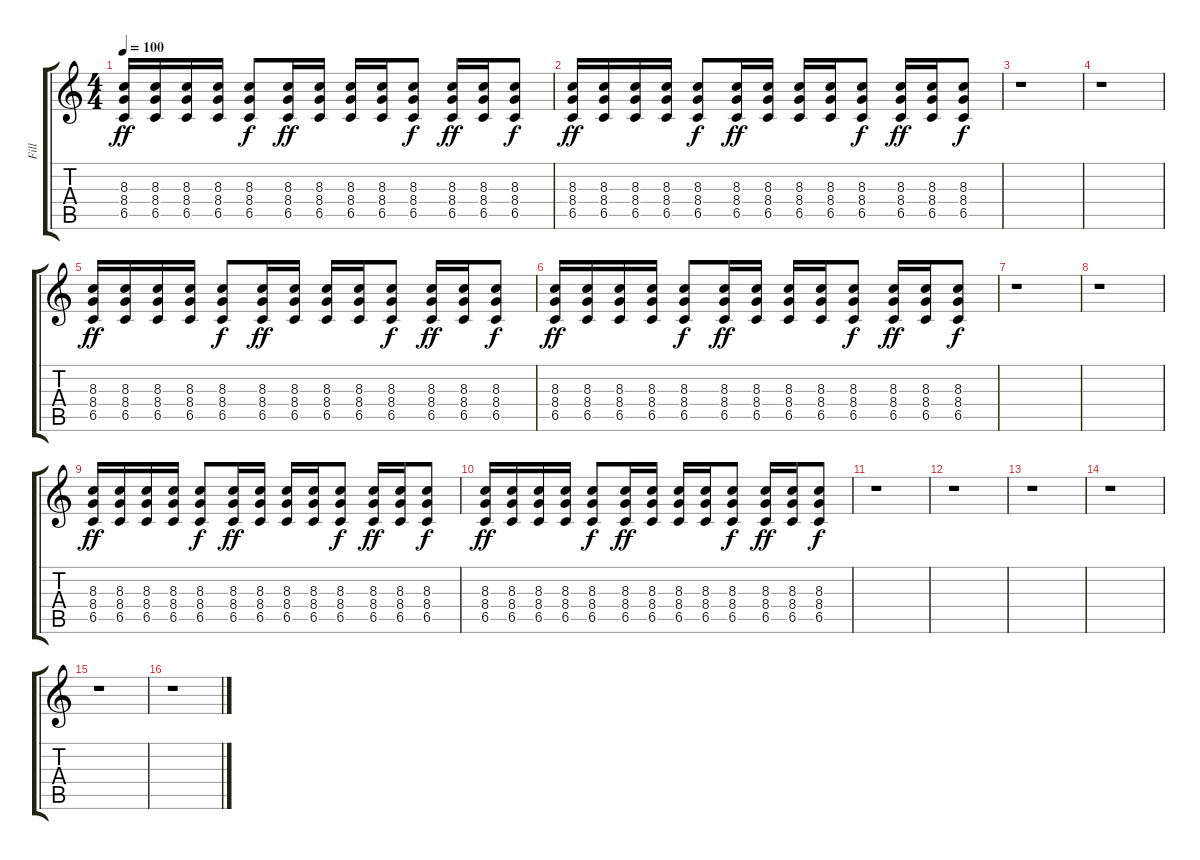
\track ("Fill" "Fill") {instrument distortionguitar}
\staff {score tabs}
\tuning (Db4 Ab3 E3 B2 Gb2 B1) {hide}
\ts (4 4)
\tempo 100
\clef g2
\ks c
(8.3 8.4 6.5).16{dy ff volume 8 instrument acousticguitarsteel} (8.3 8.4 6.5).16 (8.3 8.4 6.5).16 (8.3 8.4 6.5).16 (8.3 8.4 6.5).8{dy f} (8.3 8.4 6.5).16{dy ff} (8.3 8.4 6.5).16 (8.3 8.4 6.5).16 (8.3 8.4 6.5).16 (8.3 8.4 6.5).8{dy f} (8.3 8.4 6.5).16{dy ff} (8.3 8.4 6.5).16 (8.3 8.4 6.5).8{dy f} |
(8.3 8.4 6.5).16{dy ff} (8.3 8.4 6.5).16 (8.3 8.4 6.5).16 (8.3 8.4 6.5).16 (8.3 8.4 6.5).8{dy f} (8.3 8.4 6.5).16{dy ff} (8.3 8.4 6.5).16 (8.3 8.4 6.5).16 (8.3 8.4 6.5).16 (8.3 8.4 6.5).8{dy f} (8.3 8.4 6.5).16{dy ff} (8.3 8.4 6.5).16 (8.3 8.4 6.5).8{dy f} |
r.1 |
r.1 |
(8.3 8.4 6.5).16{dy ff volume 8 instrument acousticguitarsteel} (8.3 8.4 6.5).16 (8.3 8.4 6.5).16 (8.3 8.4 6.5).16 (8.3 8.4 6.5).8{dy f} (8.3 8.4 6.5).16{dy ff} (8.3 8.4 6.5).16 (8.3 8.4 6.5).16 (8.3 8.4 6.5).16 (8.3 8.4 6.5).8{dy f} (8.3 8.4 6.5).16{dy ff} (8.3 8.4 6.5).16 (8.3 8.4 6.5).8{dy f} |
(8.3 8.4 6.5).16{dy ff} (8.3 8.4 6.5).16 (8.3 8.4 6.5).16 (8.3 8.4 6.5).16 (8.3 8.4 6.5).8{dy f} (8.3 8.4 6.5).16{dy ff} (8.3 8.4 6.5).16 (8.3 8.4 6.5).16 (8.3 8.4 6.5).16 (8.3 8.4 6.5).8{dy f} (8.3 8.4 6.5).16{dy ff} (8.3 8.4 6.5).16 (8.3 8.4 6.5).8{dy f} |
r.1 |
r.1 |
(8.3 8.4 6.5).16{dy ff volume 8 instrument acousticguitarsteel} (8.3 8.4 6.5).16 (8.3 8.4 6.5).16 (8.3 8.4 6.5).16 (8.3 8.4 6.5).8{dy f} (8.3 8.4 6.5).16{dy ff} (8.3 8.4 6.5).16 (8.3 8.4 6.5).16 (8.3 8.4 6.5).16 (8.3 8.4 6.5).8{dy f} (8.3 8.4 6.5).16{dy ff} (8.3 8.4 6.5).16 (8.3 8.4 6.5).8{dy f} |
(8.3 8.4 6.5).16{dy ff} (8.3 8.4 6.5).16 (8.3 8.4 6.5).16 (8.3 8.4 6.5).16 (8.3 8.4 6.5).8{dy f} (8.3 8.4 6.5).16{dy ff} (8.3 8.4 6.5).16 (8.3 8.4 6.5).16 (8.3 8.4 6.5).16 (8.3 8.4 6.5).8{dy f} (8.3 8.4 6.5).16{dy ff} (8.3 8.4 6.5).16 (8.3 8.4 6.5).8{dy f} |
r.1 |
r.1 |
r.1 |
r.1 |
r.1 |
r.1
